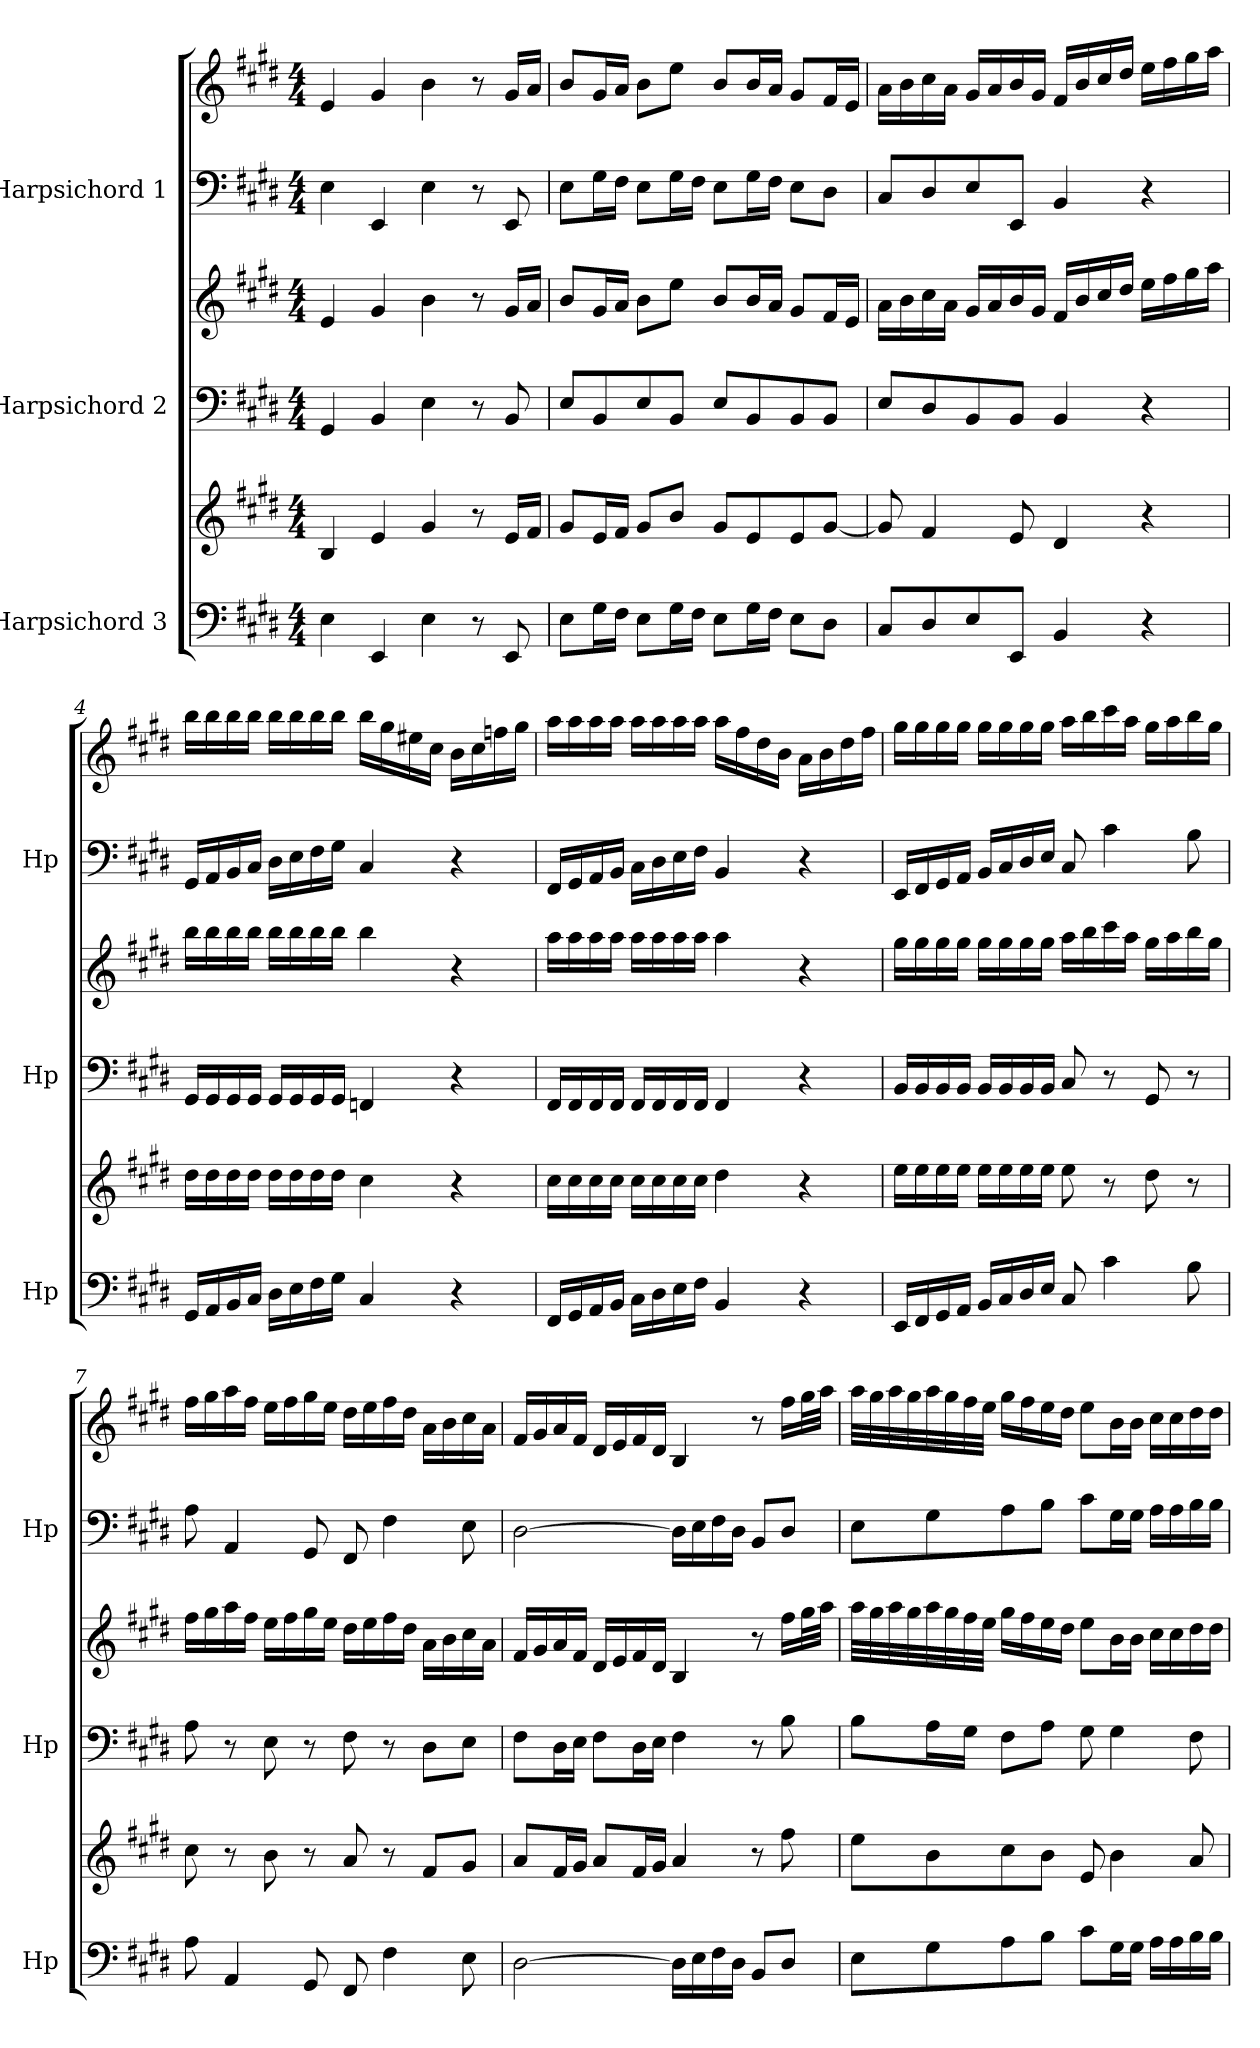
**kern	**kern	**kern	**kern	**kern	**kern
*part3	*part3	*part2	*part2	*part1	*part1
*staff6	*staff5	*staff4	*staff3	*staff2	*staff1
*I"Harpsichord 3	*	*I"Harpsichord 2	*	*I"Harpsichord 1	*
*I'Hp	*	*I'Hp	*	*I'Hp	*
*clefF4	*clefG2	*clefF4	*clefG2	*clefF4	*clefG2
*k[f#c#g#d#]	*k[f#c#g#d#]	*k[f#c#g#d#]	*k[f#c#g#d#]	*k[f#c#g#d#]	*k[f#c#g#d#]
*M4/4	*M4/4	*M4/4	*M4/4	*M4/4	*M4/4
=1	=1	=1	=1	=1	=1
4E\	4B/	4GG#/	4e/	4E\	4e/
4EE/	4e/	4BB/	4g#/	4EE/	4g#/
4E\	4g#/	4E\	4b\	4E\	4b\
8r	8r	8r	8r	8r	8r
8EE/	16e/LL	8BB/	16g#/LL	8EE/	16g#/LL
.	16f#/JJ	.	16a/JJ	.	16a/JJ
=2	=2	=2	=2	=2	=2
8E\L	8g#/L	8E/L	8b/L	8E\L	8b/L
16G#\L	16e/L	8BB/	16g#/L	16G#\L	16g#/L
16F#\JJ	16f#/JJ	.	16a/JJ	16F#\JJ	16a/JJ
8E\L	8g#/L	8E/	8b\L	8E\L	8b\L
16G#\L	8b/J	8BB/J	8ee\J	16G#\L	8ee\J
16F#\JJ	.	.	.	16F#\JJ	.
8E\L	8g#/L	8E/L	8b/L	8E\L	8b/L
16G#\L	8e/	8BB/	16b/L	16G#\L	16b/L
16F#\JJ	.	.	16a/JJ	16F#\JJ	16a/JJ
8E\L	8e/	8BB/	8g#/L	8E\L	8g#/L
8D#\J	[8g#/J	8BB/J	16f#/L	8D#\J	16f#/L
.	.	.	16e/JJ	.	16e/JJ
=3	=3	=3	=3	=3	=3
8C#/L	8g#/]	8E/L	16a\LL	8C#/L	16a\LL
.	.	.	16b\	.	16b\
8D#/	4f#/	8D#/	16cc#\	8D#/	16cc#\
.	.	.	16a\JJ	.	16a\JJ
8E/	.	8BB/	16g#/LL	8E/	16g#/LL
.	.	.	16a/	.	16a/
8EE/J	8e/	8BB/J	16b/	8EE/J	16b/
.	.	.	16g#/JJ	.	16g#/JJ
4BB/	4d#/	4BB/	16f#/LL	4BB/	16f#/LL
.	.	.	16b/	.	16b/
.	.	.	16cc#/	.	16cc#/
.	.	.	16dd#/JJ	.	16dd#/JJ
4r	4r	4r	16ee\LL	4r	16ee\LL
.	.	.	16ff#\	.	16ff#\
.	.	.	16gg#\	.	16gg#\
.	.	.	16aa\JJ	.	16aa\JJ
!!LO:LB:g=z
=4	=4	=4	=4	=4	=4
16GG#/LL	16dd#\LL	16GG#/LL	16bb\LL	16GG#/LL	16bb\LL
16AA/	16dd#\	16GG#/	16bb\	16AA/	16bb\
16BB/	16dd#\	16GG#/	16bb\	16BB/	16bb\
16C#/JJ	16dd#\JJ	16GG#/JJ	16bb\JJ	16C#/JJ	16bb\JJ
16D#\LL	16dd#\LL	16GG#/LL	16bb\LL	16D#\LL	16bb\LL
16E\	16dd#\	16GG#/	16bb\	16E\	16bb\
16F#\	16dd#\	16GG#/	16bb\	16F#\	16bb\
16G#\JJ	16dd#\JJ	16GG#/JJ	16bb\JJ	16G#\JJ	16bb\JJ
4C#/	4cc#\	4FFn/	4bb\	4C#/	16bb\LL
.	.	.	.	.	16gg#\
.	.	.	.	.	16ee#X\
.	.	.	.	.	16cc#\JJ
4r	4r	4r	4r	4r	16b\LL
.	.	.	.	.	16cc#\
.	.	.	.	.	16ffn\
.	.	.	.	.	16gg#\JJ
=5	=5	=5	=5	=5	=5
16FF#/LL	16cc#\LL	16FF#/LL	16aa\LL	16FF#/LL	16aa\LL
16GG#/	16cc#\	16FF#/	16aa\	16GG#/	16aa\
16AA/	16cc#\	16FF#/	16aa\	16AA/	16aa\
16BB/JJ	16cc#\JJ	16FF#/JJ	16aa\JJ	16BB/JJ	16aa\JJ
16C#\LL	16cc#\LL	16FF#/LL	16aa\LL	16C#\LL	16aa\LL
16D#\	16cc#\	16FF#/	16aa\	16D#\	16aa\
16E\	16cc#\	16FF#/	16aa\	16E\	16aa\
16F#\JJ	16cc#\JJ	16FF#/JJ	16aa\JJ	16F#\JJ	16aa\JJ
4BB/	4dd#\	4FF#/	4aa\	4BB/	16aa\LL
.	.	.	.	.	16ff#\
.	.	.	.	.	16dd#\
.	.	.	.	.	16b\JJ
4r	4r	4r	4r	4r	16a\LL
.	.	.	.	.	16b\
.	.	.	.	.	16dd#\
.	.	.	.	.	16ff#\JJ
!!LO:PB:g=z
=6	=6	=6	=6	=6	=6
16EE/LL	16ee\LL	16BB/LL	16gg#\LL	16EE/LL	16gg#\LL
16FF#/	16ee\	16BB/	16gg#\	16FF#/	16gg#\
16GG#/	16ee\	16BB/	16gg#\	16GG#/	16gg#\
16AA/JJ	16ee\JJ	16BB/JJ	16gg#\JJ	16AA/JJ	16gg#\JJ
16BB/LL	16ee\LL	16BB/LL	16gg#\LL	16BB/LL	16gg#\LL
16C#/	16ee\	16BB/	16gg#\	16C#/	16gg#\
16D#/	16ee\	16BB/	16gg#\	16D#/	16gg#\
16E/JJ	16ee\JJ	16BB/JJ	16gg#\JJ	16E/JJ	16gg#\JJ
8C#/	8ee\	8C#/	16aa\LL	8C#/	16aa\LL
.	.	.	16bb\	.	16bb\
4c#\	8r	8r	16ccc#\	4c#\	16ccc#\
.	.	.	16aa\JJ	.	16aa\JJ
.	8dd#\	8GG#/	16gg#\LL	.	16gg#\LL
.	.	.	16aa\	.	16aa\
8B\	8r	8r	16bb\	8B\	16bb\
.	.	.	16gg#\JJ	.	16gg#\JJ
=7	=7	=7	=7	=7	=7
8A\	8cc#\	8A\	16ff#\LL	8A\	16ff#\LL
.	.	.	16gg#\	.	16gg#\
4AA/	8r	8r	16aa\	4AA/	16aa\
.	.	.	16ff#\JJ	.	16ff#\JJ
.	8b\	8E\	16ee\LL	.	16ee\LL
.	.	.	16ff#\	.	16ff#\
8GG#/	8r	8r	16gg#\	8GG#/	16gg#\
.	.	.	16ee\JJ	.	16ee\JJ
8FF#/	8a/	8F#\	16dd#\LL	8FF#/	16dd#\LL
.	.	.	16ee\	.	16ee\
4F#\	8r	8r	16ff#\	4F#\	16ff#\
.	.	.	16dd#\JJ	.	16dd#\JJ
.	8f#/L	8D#\L	16a\LL	.	16a\LL
.	.	.	16b\	.	16b\
8E\	8g#/J	8E\J	16cc#\	8E\	16cc#\
.	.	.	16a\JJ	.	16a\JJ
!!LO:LB:g=z
=8	=8	=8	=8	=8	=8
[2D#\	8a/L	8F#\L	16f#/LL	[2D#\	16f#/LL
.	.	.	16g#/	.	16g#/
.	16f#/L	16D#\L	16a/	.	16a/
.	16g#/JJ	16E\JJ	16f#/JJ	.	16f#/JJ
.	8a/L	8F#\L	16d#/LL	.	16d#/LL
.	.	.	16e/	.	16e/
.	16f#/L	16D#\L	16f#/	.	16f#/
.	16g#/JJ	16E\JJ	16d#/JJ	.	16d#/JJ
16D#\LL]	4a/	4F#\	4B/	16D#\LL]	4B/
16E\	.	.	.	16E\	.
16F#\	.	.	.	16F#\	.
16D#\JJ	.	.	.	16D#\JJ	.
8BB/L	8r	8r	8r	8BB/L	8r
8D#/J	8ff#\	8B\	16ff#\LL	8D#/J	16ff#\LL
.	.	.	32gg#\L	.	32gg#\L
.	.	.	32aa\JJJ	.	32aa\JJJ
=9	=9	=9	=9	=9	=9
8E\L	8ee\L	8B\L	32aa\LLL	8E\L	32aa\LLL
.	.	.	32gg#\	.	32gg#\
.	.	.	32aa\	.	32aa\
.	.	.	32gg#\	.	32gg#\
8G#\	8b\	16A\L	32aa\	8G#\	32aa\
.	.	.	32gg#\	.	32gg#\
.	.	16G#\JJ	32ff#\	.	32ff#\
.	.	.	32ee\JJJ	.	32ee\JJJ
8A\	8cc#\	8F#\L	16gg#\LL	8A\	16gg#\LL
.	.	.	16ff#\	.	16ff#\
8B\J	8b\J	8A\J	16ee\	8B\J	16ee\
.	.	.	16dd#\JJ	.	16dd#\JJ
8c#\L	8e/	8G#\	8ee\L	8c#\L	8ee\L
16G#\L	4b\	4G#\	16b\L	16G#\L	16b\L
16G#\JJ	.	.	16b\JJ	16G#\JJ	16b\JJ
16A\LL	.	.	16cc#\LL	16A\LL	16cc#\LL
16A\	.	.	16cc#\	16A\	16cc#\
16B\	8a/	8F#\	16dd#\	16B\	16dd#\
16B\JJ	.	.	16dd#\JJ	16B\JJ	16dd#\JJ
=	=	=	=	=	=
*-	*-	*-	*-	*-	*-
